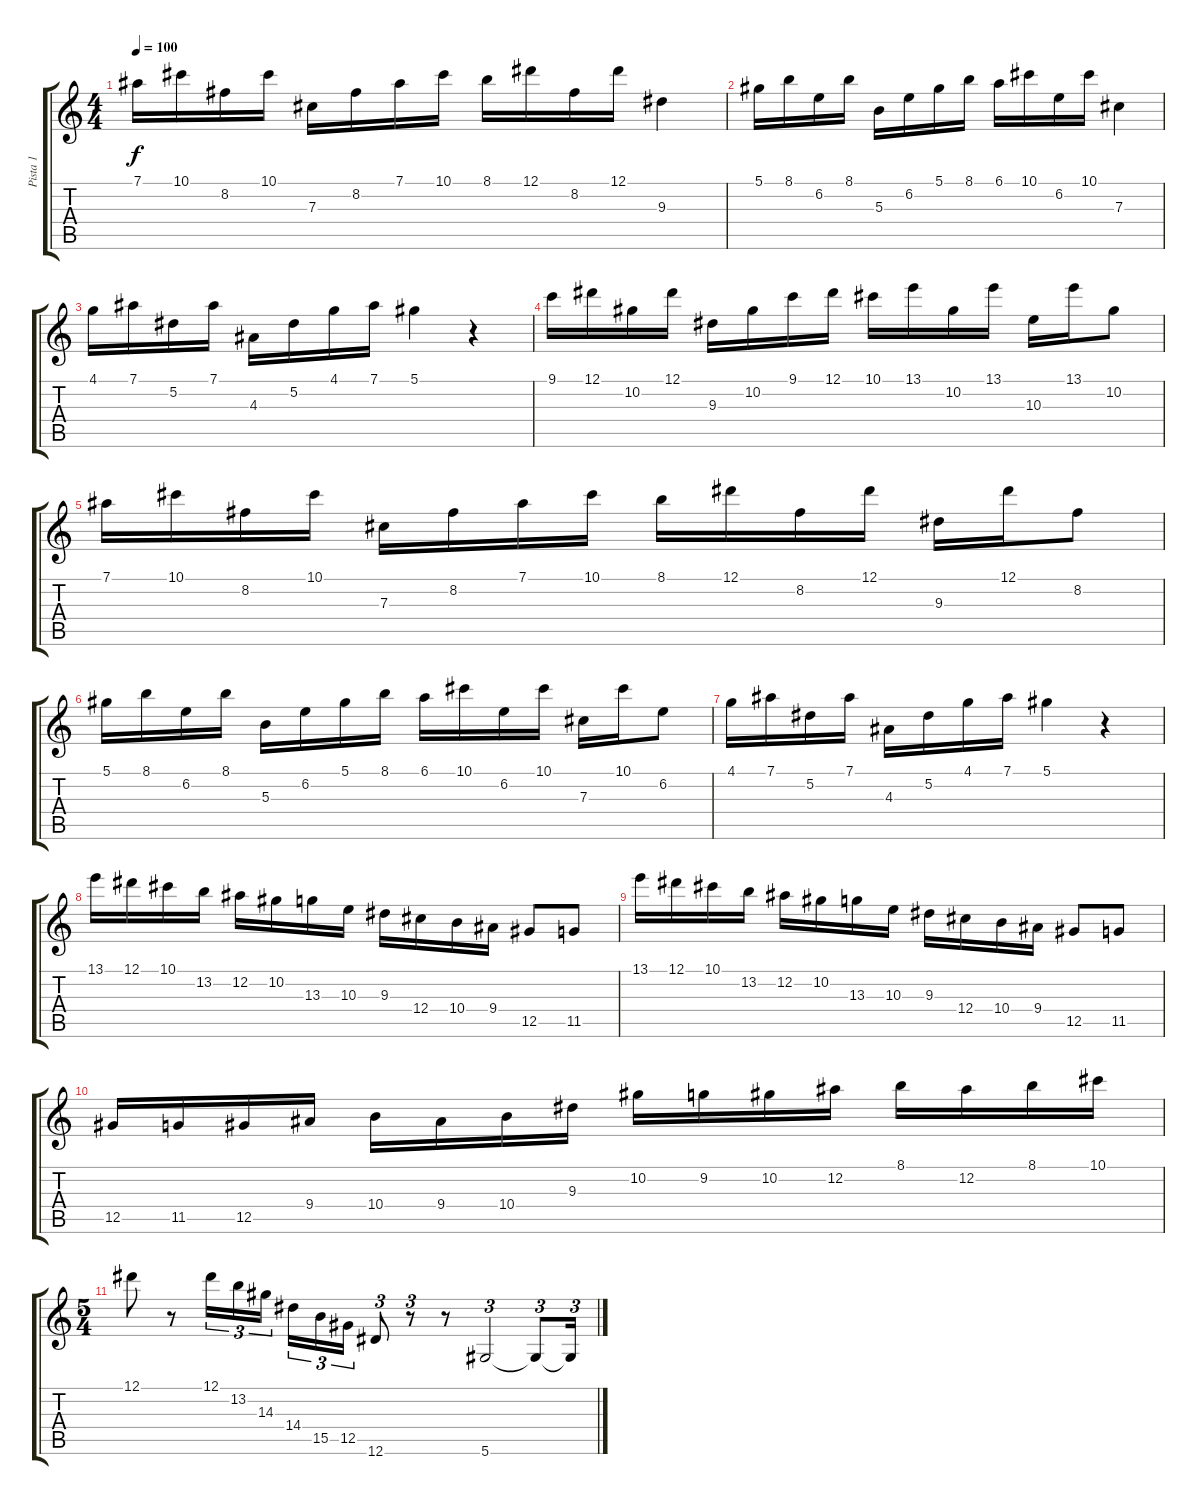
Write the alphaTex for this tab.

\track ("Pista 1" "Pista 1") {instrument overdrivenguitar}
\staff {score tabs}
\tuning (Eb4 Bb3 Gb3 Db3 Ab2 Eb2) {hide}
\ts (4 4)
\tempo 100
\clef g2
\ks c
7.1.16{dy f} 10.1.16 8.2.16 10.1.16 7.3.16 8.2.16 7.1.16 10.1.16 8.1.16 12.1.16 8.2.16 12.1.16 9.3.4 |
5.1.16 8.1.16 6.2.16 8.1.16 5.3.16 6.2.16 5.1.16 8.1.16 6.1.16 10.1.16 6.2.16 10.1.16 7.3.4 |
4.1.16 7.1.16 5.2.16 7.1.16 4.3.16 5.2.16 4.1.16 7.1.16 5.1.4 r.4 |
9.1.16 12.1.16 10.2.16 12.1.16 9.3.16 10.2.16 9.1.16 12.1.16 10.1.16 13.1.16 10.2.16 13.1.16 10.3.16 13.1.16 10.2.8 |
7.1.16 10.1.16 8.2.16 10.1.16 7.3.16 8.2.16 7.1.16 10.1.16 8.1.16 12.1.16 8.2.16 12.1.16 9.3.16 12.1.16 8.2.8 |
5.1.16 8.1.16 6.2.16 8.1.16 5.3.16 6.2.16 5.1.16 8.1.16 6.1.16 10.1.16 6.2.16 10.1.16 7.3.16 10.1.16 6.2.8 |
4.1.16 7.1.16 5.2.16 7.1.16 4.3.16 5.2.16 4.1.16 7.1.16 5.1.4 r.4 |
13.1.16 12.1.16 10.1.16 13.2.16 12.2.16 10.2.16 13.3.16 10.3.16 9.3.16 12.4.16 10.4.16 9.4.16 12.5.8 11.5.8 |
13.1.16 12.1.16 10.1.16 13.2.16 12.2.16 10.2.16 13.3.16 10.3.16 9.3.16 12.4.16 10.4.16 9.4.16 12.5.8 11.5.8 |
12.5.16 11.5.16 12.5.16 9.4.16 10.4.16 9.4.16 10.4.16 9.3.16 10.2.16 9.2.16 10.2.16 12.2.16 8.1.16 12.2.16 8.1.16 10.1.16 |
\ts (5 4)
12.1.8 r.8 12.1.16{tu (3 2)} 13.2.16{tu (3 2)} 14.3.16{tu (3 2)} 14.4.16{tu (3 2)} 15.5.16{tu (3 2)} 12.5.16{tu (3 2)} 12.6.8{tu (3 2)} r.8{tu (3 2)} r.8 5.6.2{tu (3 2)} 5.6{t}.8{tu (3 2)} 5.6{t}.16{tu (3 2)}
